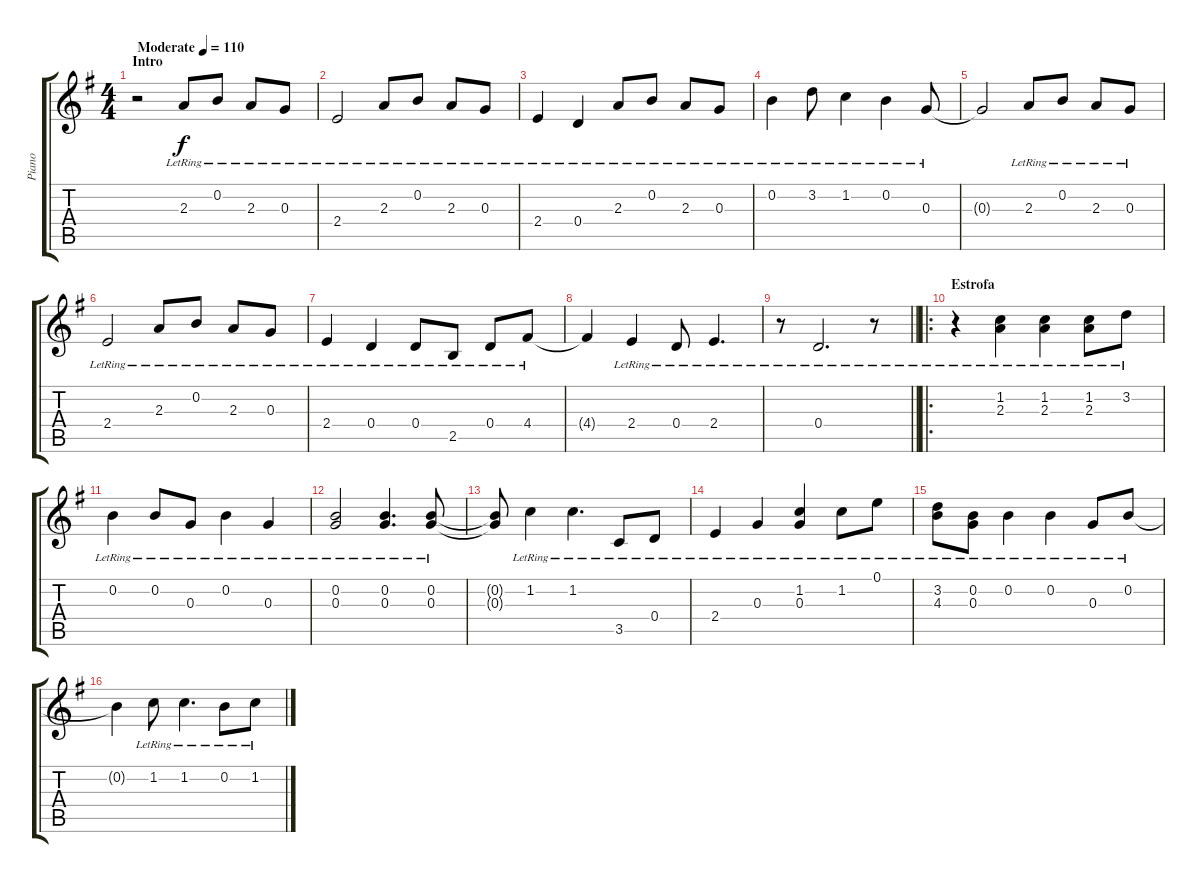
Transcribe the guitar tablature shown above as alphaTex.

\track ("Piano" "Piano") {instrument acousticgrandpiano}
\staff {score tabs}
\tuning (E5 B4 G4 D4 A3 E3) {hide}
\ts (4 4)
\section ("" "Intro")
\tempo (110 "Moderate")
\clef g2
\ks g
r.2{txt "" dy f instrument acousticgrandpiano} 2.3{lr}.8 0.2{lr}.8 2.3{lr}.8 0.3{lr}.8 |
2.4{lr}.2 2.3{lr}.8 0.2{lr}.8 2.3{lr}.8 0.3{lr}.8 |
2.4{lr}.4 0.4{lr}.4 2.3{lr}.8 0.2{lr}.8 2.3{lr}.8 0.3{lr}.8 |
0.2{lr}.4 3.2{lr}.8 1.2{lr}.4 0.2{lr}.4 0.3{lr}.8 |
0.3{t}.2 2.3{lr}.8 0.2{lr}.8 2.3{lr}.8 0.3{lr}.8 |
2.4{lr}.2 2.3{lr}.8 0.2{lr}.8 2.3{lr}.8 0.3{lr}.8 |
2.4{lr}.4 0.4{lr}.4 0.4{lr}.8 2.5{lr}.8 0.4{lr}.8 4.4{lr}.8 |
4.4{t}.4 2.4{lr}.4 0.4{lr}.8 2.4{lr}.4{d} |
\barLineRight lightlight
r.8 0.4{lr}.2{d} r.8 |
\ro
\section ("" "Estrofa")
r.4 (1.2{lr} 2.3{lr}).4 (1.2{lr} 2.3{lr}).4 (1.2{lr} 2.3{lr}).8 3.2{lr}.8 |
0.2{lr}.4 0.2{lr}.8 0.3{lr}.8 0.2{lr}.4 0.3{lr}.4 |
(0.2{lr} 0.3{lr}).2 (0.2{lr} 0.3{lr}).4{d} (0.2{lr} 0.3{lr}).8 |
(0.2{t} 0.3{t}).8 1.2{lr}.4 1.2{lr}.4{d} 3.5{lr}.8 0.4{lr}.8 |
2.4{lr}.4 0.3{lr}.4 (1.2{lr} 0.3{lr}).4 1.2{lr}.8 0.1{lr}.8 |
(3.2{lr} 4.3).8 (0.2{lr} 0.3).8 0.2{lr}.4 0.2{lr}.4 0.3{lr}.8 0.2{lr}.8 |
0.2{t}.4 1.2{lr}.8 1.2{lr}.4{d} 0.2{lr}.8 1.2{lr}.8
